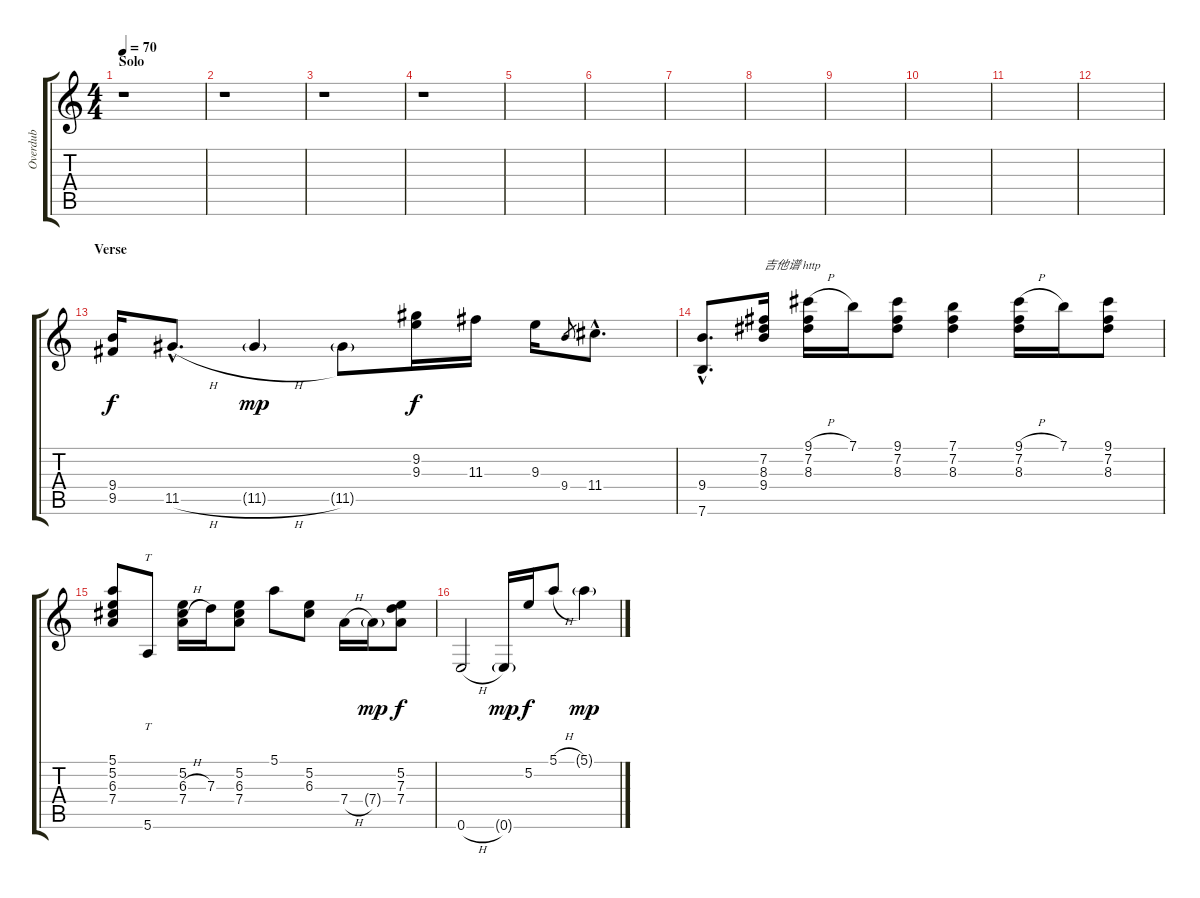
\track ("Overdub" "Overdub") {instrument acousticguitarsteel}
\staff {score tabs}
\tuning (E4 B3 G3 D3 A2 E2) {hide}
\ts (4 4)
\section ("" "Solo")
\tempo 70
\clef g2
\ks c
r.1{dy mf} |
r.1 |
r.1 |
r.1 |
|
|
|
|
|
|
|
|
\section ("" "Verse")
(9.4 9.5).16{dy f} 11.5{h hac}.8{d} 11.5{h g}.4{dy mp} 11.5{g}.8 (9.2 9.3).16{dy f} 11.3.16 9.3.16 9.4.8{gr} 11.4{hac}.8{d} |
(9.4{hac} 7.6{hac}).8{d} (7.2 8.3 9.4).16{txt "吉他谱 http"} (9.1{h} 7.2 8.3).16 7.1.16 (9.1 7.2 8.3).8 (7.1 7.2 8.3).4 (9.1{h} 7.2 8.3).16 7.1.16 (9.1 7.2 8.3).8 |
(5.1 5.2 6.3 7.4).8 5.6.8{tt} (5.2 6.3{h} 7.4).16 7.3.16 (5.2 6.3 7.4).8 5.1.8 (5.2 6.3).8 7.4{h}.16 7.4{g}.16{dy mp} (5.2 7.3 7.4).8{dy f} |
0.6{h}.2 0.6{g}.16{dy mp} 5.2.16{dy f} 5.1{h}.8 5.1{g}.4{dy mp}
